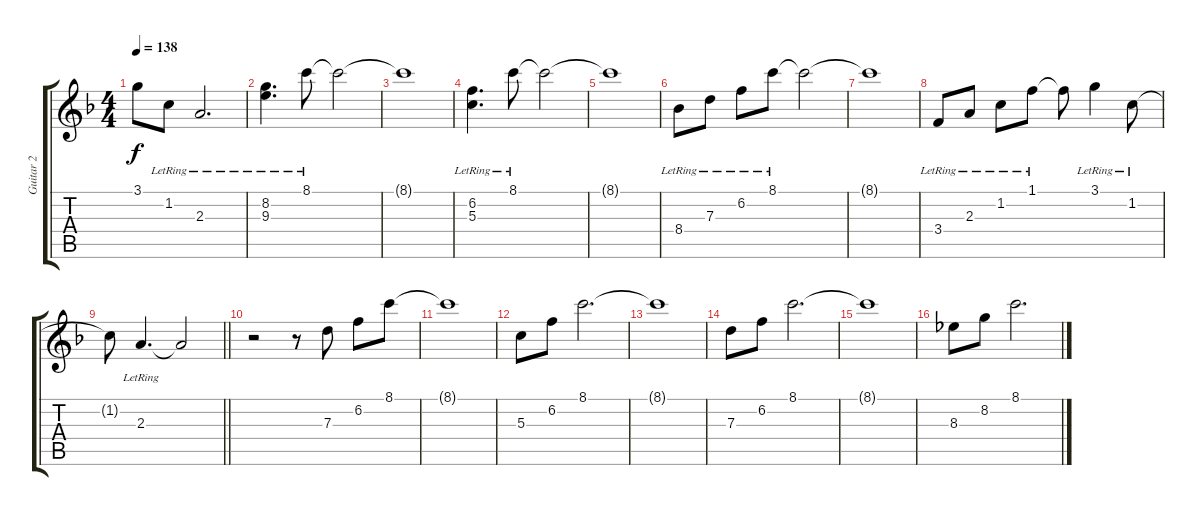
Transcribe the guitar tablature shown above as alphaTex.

\track ("Guitar 2" "Guitar 2") {instrument acousticguitarsteel}
\staff {score tabs}
\tuning (E4 B3 G3 D3 A2 E2) {hide}
\ts (4 4)
\tempo 138
\clef g2
\ks f
3.1{t}.8{dy f} 1.2{lr}.8 2.3{lr}.2{d} |
(8.2{lr} 9.3{lr}).4{d} 8.1{lr}.8 8.1{t}.2 |
8.1{t}.1 |
(6.2{lr} 5.3{lr}).4{d} 8.1{lr}.8 8.1{t}.2 |
8.1{t}.1 |
8.4{lr}.8 7.3{lr}.8 6.2{lr}.8 8.1{lr}.8 8.1{t}.2 |
8.1{t}.1 |
3.4{lr}.8 2.3{lr}.8 1.2{lr}.8 1.1{lr}.8 1.1{t}.8 3.1{lr}.4 1.2{lr}.8 |
\barLineRight lightlight
1.2{t}.8 2.3{lr}.4{d} 2.3{t}.2 |
r.2 r.8 7.3.8 6.2.8 8.1.8 |
8.1{t}.1 |
5.3.8 6.2.8 8.1.2{d} |
8.1{t}.1 |
7.3.8 6.2.8 8.1.2{d} |
8.1{t}.1 |
8.3.8 8.2.8 8.1.2{d}
